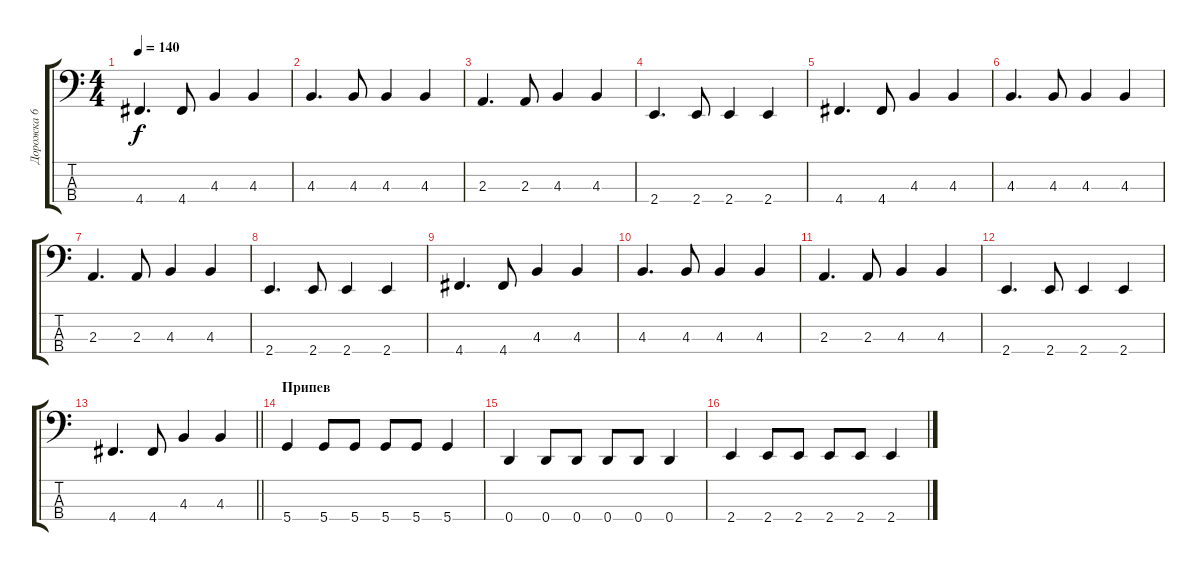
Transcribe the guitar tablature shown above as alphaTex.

\track ("Дорожка 6" "Дорожка 6") {instrument electricbassfinger}
\staff {score tabs}
\tuning (F2 C2 G1 D1) {hide}
\ts (4 4)
\tempo 140
\clef f4
\ks c
4.4.4{d dy f} 4.4.8 4.3.4 4.3.4 |
4.3.4{d} 4.3.8 4.3.4 4.3.4 |
2.3.4{d} 2.3.8 4.3.4 4.3.4 |
2.4.4{d} 2.4.8 2.4.4 2.4.4 |
4.4.4{d} 4.4.8 4.3.4 4.3.4 |
4.3.4{d} 4.3.8 4.3.4 4.3.4 |
2.3.4{d} 2.3.8 4.3.4 4.3.4 |
2.4.4{d} 2.4.8 2.4.4 2.4.4 |
4.4.4{d} 4.4.8 4.3.4 4.3.4 |
4.3.4{d} 4.3.8 4.3.4 4.3.4 |
2.3.4{d} 2.3.8 4.3.4 4.3.4 |
2.4.4{d} 2.4.8 2.4.4 2.4.4 |
\barLineRight lightlight
4.4.4{d} 4.4.8 4.3.4 4.3.4 |
\section ("" "Припев ")
5.4.4 5.4.8 5.4.8 5.4.8 5.4.8 5.4.4 |
0.4.4 0.4.8 0.4.8 0.4.8 0.4.8 0.4.4 |
2.4.4 2.4.8 2.4.8 2.4.8 2.4.8 2.4.4
